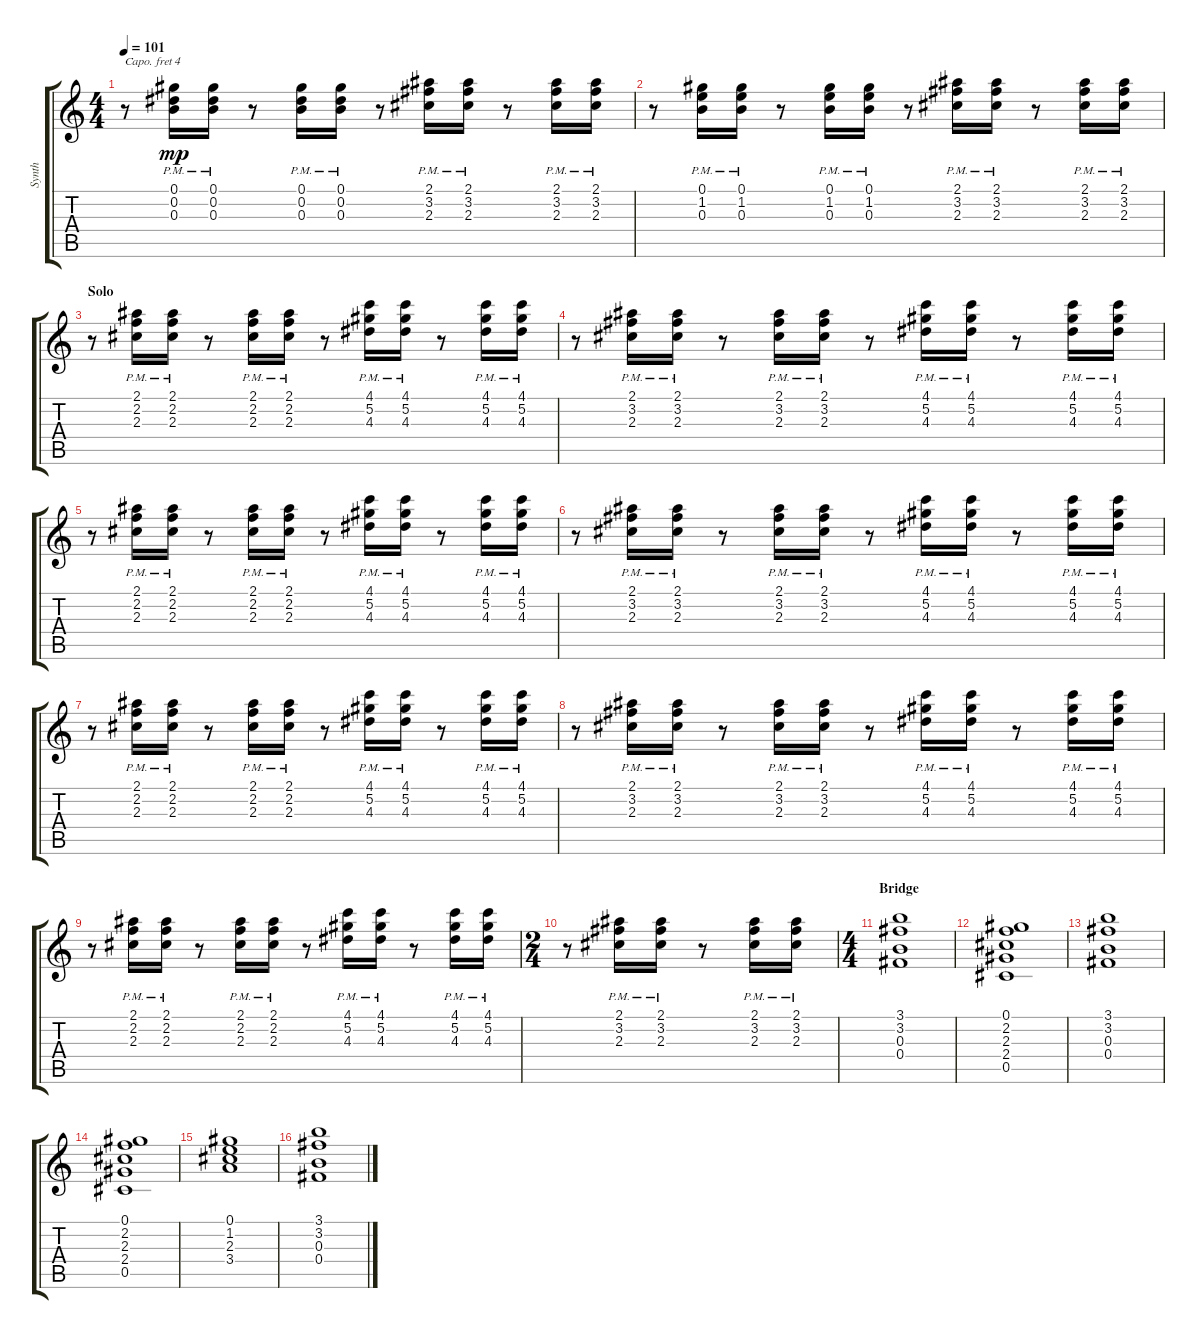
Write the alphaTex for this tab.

\track ("Synth" "Synth") {instrument electricguitarclean}
\staff {score tabs}
\capo 4
\tuning (E4 B3 G3 D3 A2 E2) {hide}
\ts (4 4)
\tempo 101
\clef g2
\ks c
r.8{dy mp} (0.1{pm} 0.2{pm} 0.3{pm}).16 (0.1{pm} 0.2{pm} 0.3{pm}).16 r.8 (0.1{pm} 0.2{pm} 0.3{pm}).16 (0.1{pm} 0.2{pm} 0.3{pm}).16 r.8 (2.1{pm} 3.2{pm} 2.3{pm}).16 (2.1{pm} 3.2{pm} 2.3{pm}).16 r.8 (2.1{pm} 3.2{pm} 2.3{pm}).16 (2.1{pm} 3.2{pm} 2.3{pm}).16 |
r.8 (0.1{pm} 1.2{pm} 0.3{pm}).16 (0.1{pm} 1.2{pm} 0.3{pm}).16 r.8 (0.1{pm} 1.2{pm} 0.3{pm}).16 (0.1{pm} 1.2{pm} 0.3{pm}).16 r.8 (2.1{pm} 3.2{pm} 2.3{pm}).16 (2.1{pm} 3.2{pm} 2.3{pm}).16 r.8 (2.1{pm} 3.2{pm} 2.3{pm}).16 (2.1{pm} 3.2{pm} 2.3{pm}).16 |
\section ("" "Solo")
r.8 (2.1{pm} 2.2{pm} 2.3{pm}).16 (2.1{pm} 2.2{pm} 2.3{pm}).16 r.8 (2.1{pm} 2.2{pm} 2.3{pm}).16 (2.1{pm} 2.2{pm} 2.3{pm}).16 r.8 (4.1{pm} 5.2{pm} 4.3{pm}).16 (4.1{pm} 5.2{pm} 4.3{pm}).16 r.8 (4.1{pm} 5.2{pm} 4.3{pm}).16 (4.1{pm} 5.2{pm} 4.3{pm}).16 |
r.8 (2.1{pm} 3.2{pm} 2.3{pm}).16 (2.1{pm} 3.2{pm} 2.3{pm}).16 r.8 (2.1{pm} 3.2{pm} 2.3{pm}).16 (2.1{pm} 3.2{pm} 2.3{pm}).16 r.8 (4.1{pm} 5.2{pm} 4.3{pm}).16 (4.1{pm} 5.2{pm} 4.3{pm}).16 r.8 (4.1{pm} 5.2{pm} 4.3{pm}).16 (4.1{pm} 5.2{pm} 4.3{pm}).16 |
r.8 (2.1{pm} 2.2{pm} 2.3{pm}).16 (2.1{pm} 2.2{pm} 2.3{pm}).16 r.8 (2.1{pm} 2.2{pm} 2.3{pm}).16 (2.1{pm} 2.2{pm} 2.3{pm}).16 r.8 (4.1{pm} 5.2{pm} 4.3{pm}).16 (4.1{pm} 5.2{pm} 4.3{pm}).16 r.8 (4.1{pm} 5.2{pm} 4.3{pm}).16 (4.1{pm} 5.2{pm} 4.3{pm}).16 |
r.8 (2.1{pm} 3.2{pm} 2.3{pm}).16 (2.1{pm} 3.2{pm} 2.3{pm}).16 r.8 (2.1{pm} 3.2{pm} 2.3{pm}).16 (2.1{pm} 3.2{pm} 2.3{pm}).16 r.8 (4.1{pm} 5.2{pm} 4.3{pm}).16 (4.1{pm} 5.2{pm} 4.3{pm}).16 r.8 (4.1{pm} 5.2{pm} 4.3{pm}).16 (4.1{pm} 5.2{pm} 4.3{pm}).16 |
r.8 (2.1{pm} 2.2{pm} 2.3{pm}).16 (2.1{pm} 2.2{pm} 2.3{pm}).16 r.8 (2.1{pm} 2.2{pm} 2.3{pm}).16 (2.1{pm} 2.2{pm} 2.3{pm}).16 r.8 (4.1{pm} 5.2{pm} 4.3{pm}).16 (4.1{pm} 5.2{pm} 4.3{pm}).16 r.8 (4.1{pm} 5.2{pm} 4.3{pm}).16 (4.1{pm} 5.2{pm} 4.3{pm}).16 |
r.8 (2.1{pm} 3.2{pm} 2.3{pm}).16 (2.1{pm} 3.2{pm} 2.3{pm}).16 r.8 (2.1{pm} 3.2{pm} 2.3{pm}).16 (2.1{pm} 3.2{pm} 2.3{pm}).16 r.8 (4.1{pm} 5.2{pm} 4.3{pm}).16 (4.1{pm} 5.2{pm} 4.3{pm}).16 r.8 (4.1{pm} 5.2{pm} 4.3{pm}).16 (4.1{pm} 5.2{pm} 4.3{pm}).16 |
r.8 (2.1{pm} 2.2{pm} 2.3{pm}).16 (2.1{pm} 2.2{pm} 2.3{pm}).16 r.8 (2.1{pm} 2.2{pm} 2.3{pm}).16 (2.1{pm} 2.2{pm} 2.3{pm}).16 r.8 (4.1{pm} 5.2{pm} 4.3{pm}).16 (4.1{pm} 5.2{pm} 4.3{pm}).16 r.8 (4.1{pm} 5.2{pm} 4.3{pm}).16 (4.1{pm} 5.2{pm} 4.3{pm}).16 |
\ts (2 4)
r.8 (2.1{pm} 3.2{pm} 2.3{pm}).16 (2.1{pm} 3.2{pm} 2.3{pm}).16 r.8 (2.1{pm} 3.2{pm} 2.3{pm}).16 (2.1{pm} 3.2{pm} 2.3{pm}).16 |
\ts (4 4)
\section ("" "Bridge")
(3.1 3.2 0.3 0.4).1 |
(0.1 2.2 2.3 2.4 0.5).1 |
(3.1 3.2 0.3 0.4).1 |
(0.1 2.2 2.3 2.4 0.5).1 |
(0.1 1.2 2.3 3.4).1 |
(3.1 3.2 0.3 0.4).1
